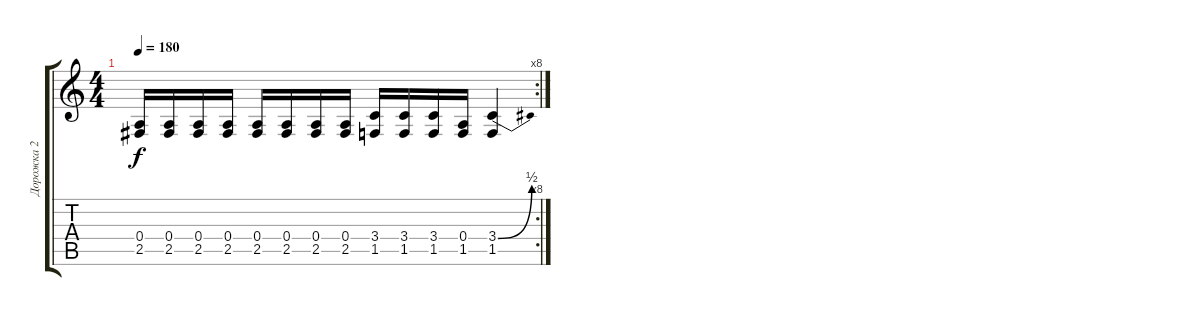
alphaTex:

\track ("Дорожка 2" "Дорожка 2") {instrument acousticguitarsteel}
\staff {score tabs}
\tuning (B3 Gb3 D3 A2 E2 B1) {hide}
\rc 8
\ts (4 4)
\tempo 180
\clef g2
\ks c
(0.4 2.5).16{dy f} (0.4 2.5).16 (0.4 2.5).16 (0.4 2.5).16 (0.4 2.5).16 (0.4 2.5).16 (0.4 2.5).16 (0.4 2.5).16 (3.4 1.5).16 (3.4 1.5).16 (3.4 1.5).16 (0.4 1.5).16 (3.4{be (bend 0 0 60 2)} 1.5).4
